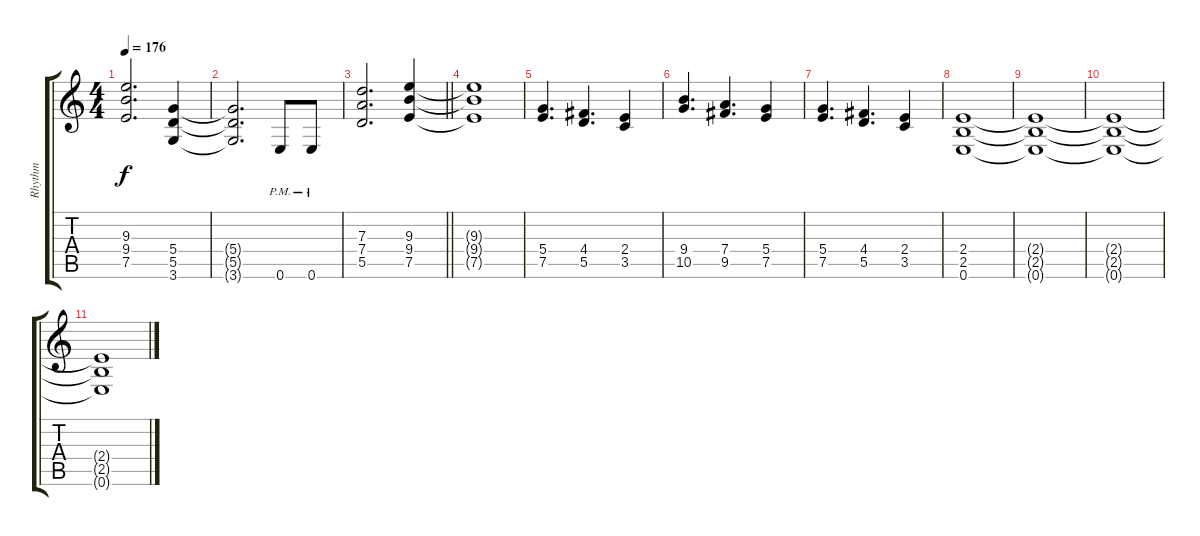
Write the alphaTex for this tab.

\track ("Rhythm" "Rhythm") {instrument distortionguitar}
\staff {score tabs}
\tuning (E4 B3 G3 D3 A2 E2) {hide}
\ts (4 4)
\tempo 176
\clef g2
\ks c
(9.3 9.4 7.5).2{d dy f} (5.4 5.5 3.6).4 |
(5.4{t} 5.5{t} 3.6{t}).2{d} 0.6{pm}.8 0.6{pm}.8 |
\barLineRight lightlight
(7.3 7.4 5.5).2{d} (9.3 9.4 7.5).4 |
(9.3{t} 9.4{t} 7.5{t}).1 |
(5.4 7.5).4{d} (4.4 5.5).4{d} (2.4 3.5).4 |
(9.4 10.5).4{d} (7.4 9.5).4{d} (5.4 7.5).4 |
(5.4 7.5).4{d} (4.4 5.5).4{d} (2.4 3.5).4 |
(2.4 2.5 0.6).1 |
(2.4{t} 2.5{t} 0.6{t}).1 |
(2.4{t} 2.5{t} 0.6{t}).1 |
(2.4{t} 2.5{t} 0.6{t}).1
